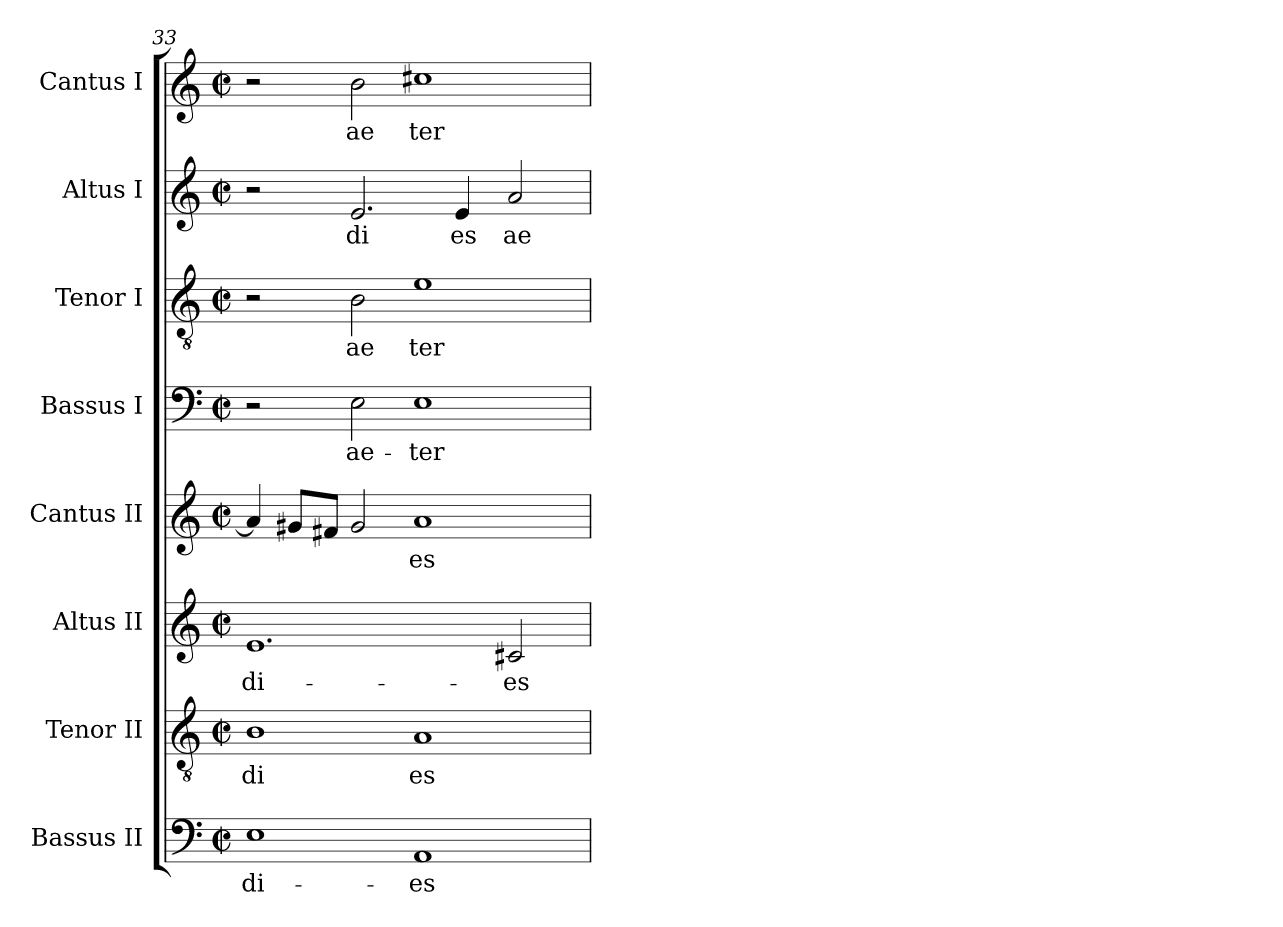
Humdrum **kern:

**kern	**text	**kern	**text	**kern	**text	**kern	**text	**kern	**text	**kern	**text	**kern	**text	**kern	**text
*part8	*part8	*part7	*part7	*part6	*part6	*part5	*part5	*part4	*part4	*part3	*part3	*part2	*part2	*part1	*part1
*staff8	*staff8	*staff7	*staff7	*staff6	*staff6	*staff5	*staff5	*staff4	*staff4	*staff3	*staff3	*staff2	*staff2	*staff1	*staff1
*I"Bassus II	*	*I"Tenor II	*	*I"Altus II	*	*I"Cantus II	*	*I"Bassus I	*	*I"Tenor I	*	*I"Altus I	*	*I"Cantus I	*
!!LO:LB:g=z
*clefF4	*	*clefGv2	*	*clefG2	*	*clefG2	*	*clefF4	*	*clefGv2	*	*clefG2	*	*clefG2	*
*M2/2	*	*M2/2	*	*M2/2	*	*M2/2	*	*M2/2	*	*M2/2	*	*M2/2	*	*M2/2	*
*met(c|)	*	*met(c|)	*	*met(c|)	*	*met(c|)	*	*met(c|)	*	*met(c|)	*	*met(c|)	*	*met(c|)	*
=33	=33	=33	=33	=33	=33	=33	=33	=33	=33	=33	=33	=33	=33	=33	=33
!	!LO:LY:b:cj	!	!LO:LY:b:cj	!	!LO:LY:b:cj	!	!	!	!	!	!	!	!	!	!
*	*	*	*	*	*	*^	*	*	*	*	*	*	*	*	*
1E	di-	1B	di	1.e	di-	4a/]	4ryy	.	2r	.	2r	.	2r	.	2r	.
.	.	.	.	.	.	8g#/L	16ryy	.	.	.	.	.	.	.	.	.
.	.	.	.	.	.	.	1ryy	.	.	.	.	.	.	.	.	.
.	.	.	.	.	.	8f#/J	.	.	.	.	.	.	.	.	.	.
!	!	!	!	!	!	!	!	!	!	!LO:LY:b:cj	!	!LO:LY:b:cj	!	!LO:LY:b:cj	!	!LO:LY:b:cj
.	.	.	.	.	.	2g#/	.	.	2E\	ae-	2B\	ae	2.e/	di	2b\	ae
!	!LO:LY:b:cj	!	!LO:LY:b:cj	!	!	!	!	!LO:LY:b:cj	!	!LO:LY:b:cj	!	!LO:LY:b:cj	!	!	!	!LO:LY:b:cj
1AA	-es	1A	es	.	.	1a	.	-es	1E	-ter-	1e	ter	.	.	1cc#X	ter
!	!	!	!	!	!	!	!	!	!	!	!	!	!	!LO:LY:b:cj	!	!
.	.	.	.	.	.	.	.	.	.	.	.	.	4e/	es	.	.
.	.	.	.	.	.	.	2ryy	.	.	.	.	.	.	.	.	.
!	!	!	!	!	!LO:LY:b:cj	!	!	!	!	!	!	!	!	!LO:LY:b:cj	!	!
.	.	.	.	2c#X/	-es	.	.	.	.	.	.	.	2a/	ae	.	.
.	.	.	.	.	.	.	8.ryy	.	.	.	.	.	.	.	.	.
*	*	*	*	*	*	*v	*v	*	*	*	*	*	*	*	*	*
=	=	=	=	=	=	=	=	=	=	=	=	=	=	=	=
*-	*-	*-	*-	*-	*-	*-	*-	*-	*-	*-	*-	*-	*-	*-	*-
